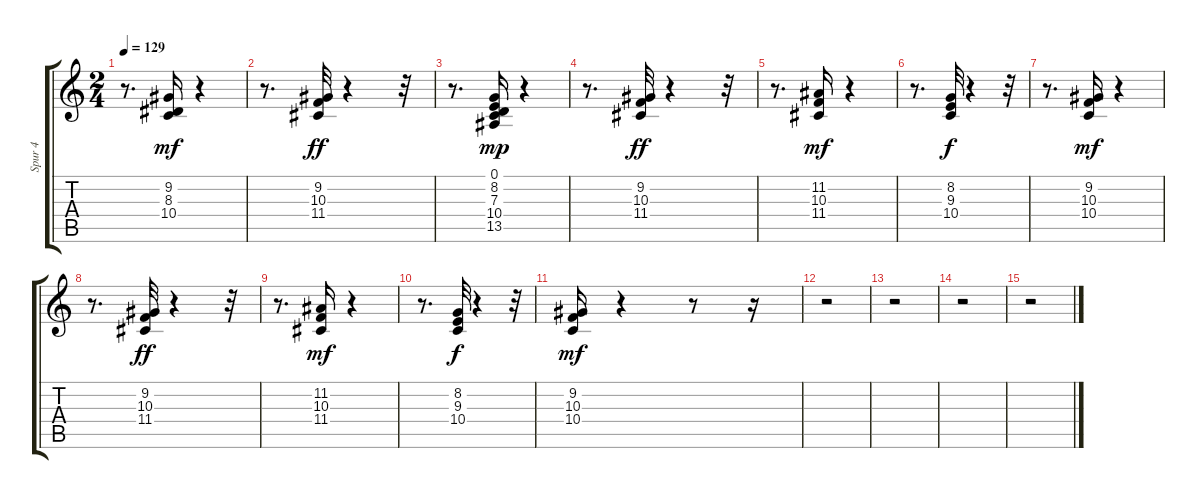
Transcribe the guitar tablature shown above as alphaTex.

\track ("Spur 4" "Spur 4") {instrument tangoaccordion}
\staff {score tabs}
\tuning (E4 B3 G3 D3 A2 E2) {hide}
\ts (2 4)
\tempo 129
\clef g2
\ks c
r.8{d dy f} (9.2 8.3 10.4).16{dy mf} r.4 |
r.8{d} (9.2 10.3 11.4).32{dy ff} r.4 r.32 |
r.8{d} (0.1 8.2 7.3 10.4 13.5).16{dy mp} r.4 |
r.8{d} (9.2 10.3 11.4).32{dy ff} r.4 r.32 |
r.8{d} (11.2 10.3 11.4).16{dy mf} r.4 |
r.8{d} (8.2 9.3 10.4).32{dy f} r.4 r.32 |
r.8{d} (9.2 10.3 10.4).16{dy mf} r.4 |
r.8{d} (9.2 10.3 11.4).32{dy ff} r.4 r.32 |
r.8{d} (11.2 10.3 11.4).16{dy mf} r.4 |
r.8{d} (8.2 9.3 10.4).32{dy f} r.4 r.32 |
(9.2 10.3 10.4).16{dy mf} r.4 r.8 r.16 |
r.2 |
r.2 |
r.2 |
r.2
